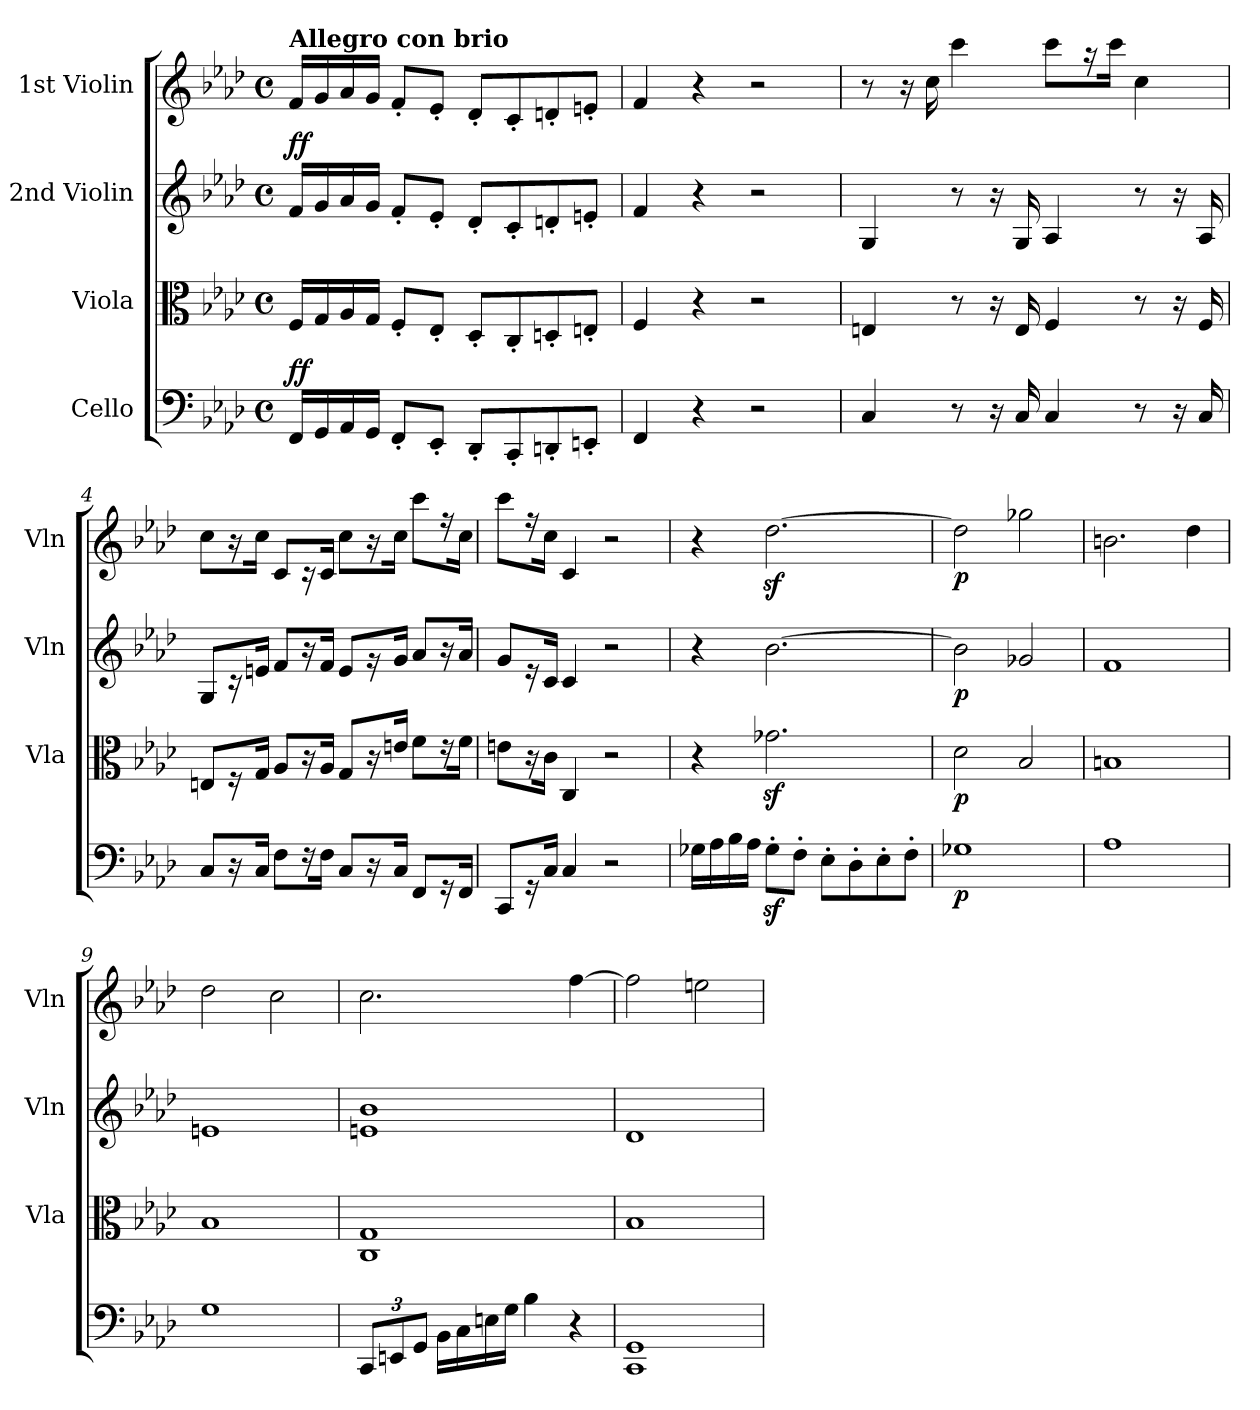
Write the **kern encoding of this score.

**kern	**dynam	**kern	**dynam	**kern	**dynam	**kern	**dynam
*part4	*part4	*part3	*part3	*part2	*part2	*part1	*part1
*staff4	*staff4	*staff3	*staff3	*staff2	*staff2	*staff1	*staff1
*I"Cello	*	*I"Viola	*	*I"2nd Violin	*	*I"1st Violin	*
*	*	*I'Vla	*	*I'Vln	*	*I'Vln	*
*clefF4	*	*clefC3	*	*clefG2	*	*clefG2	*
*k[b-e-a-d-]	*	*k[b-e-a-d-]	*	*k[b-e-a-d-]	*	*k[b-e-a-d-]	*
*M4/4	*	*M4/4	*	*M4/4	*	*M4/4	*
*met(c)	*	*met(c)	*	*met(c)	*	*met(c)	*
=1	=1	=1	=1	=1	=1	=1	=1
!	!	!	!	!	!	!LO:TX:a:B:t=Allegro con brio	!
!	!LO:DY:b	!	!	!	!	!	!
!	!LO:DY:n=1:a	!	!	!	!LO:DY:a	!	!
!	!	!	!	!	!LO:DY:n=1:b	!	!
16FF/LL	f f	16F/LL	.	16f/LL	f f	16f/LL	.
16GG/	.	16G/	.	16g/	.	16g/	.
16AA-/	.	16A-/	.	16a-/	.	16a-/	.
16GG/JJ	.	16G/JJ	.	16g/JJ	.	16g/JJ	.
8FF'/L	.	8F'/L	.	8f'/L	.	8f'/L	.
8EE-'/J	.	8E-'/J	.	8e-'/J	.	8e-'/J	.
8DD-'/L	.	8D-'/L	.	8d-'/L	.	8d-'/L	.
8CC'/	.	8C'/	.	8c'/	.	8c'/	.
8DDn'/	.	8Dn'/	.	8dn'/	.	8dn'/	.
8EEn'/J	.	8En'/J	.	8en'/J	.	8en'/J	.
=2	=2	=2	=2	=2	=2	=2	=2
4FF/	.	4F/	.	4f/	.	4f/	.
4r	.	4r	.	4r	.	4r	.
2r	.	2r	.	2r	.	2r	.
=3	=3	=3	=3	=3	=3	=3	=3
4C/	.	4En/	.	4G/	.	8r	.
.	.	.	.	.	.	16r	.
.	.	.	.	.	.	16cc\	.
8r	.	8r	.	8r	.	4ccc\	.
16r	.	16r	.	16r	.	.	.
16C/	.	16E/	.	16G/	.	.	.
4C/	.	4F/	.	4A-/	.	8ccc\L	.
.	.	.	.	.	.	16r	.
.	.	.	.	.	.	16ccc\Jk	.
8r	.	8r	.	8r	.	4cc\	.
16r	.	16r	.	16r	.	.	.
16C/	.	16F/	.	16A-/	.	.	.
!!LO:LB:g=z
=4	=4	=4	=4	=4	=4	=4	=4
8C/L	.	8En/L	.	8G/L	.	8cc\L	.
16r	.	16r	.	16r	.	16r	.
16C/Jk	.	16G/Jk	.	16en/Jk	.	16cc\Jk	.
8F\L	.	8A-/L	.	8f/L	.	8c/L	.
16r	.	16r	.	16r	.	16r	.
16F\Jk	.	16A-/Jk	.	16f/Jk	.	16c/Jk	.
8C/L	.	8G/L	.	8e/L	.	8cc\L	.
16r	.	16r	.	16r	.	16r	.
16C/Jk	.	16en/Jk	.	16g/Jk	.	16cc\Jk	.
8FF/L	.	8f\L	.	8a-/L	.	8ccc\L	.
16r	.	16r	.	16r	.	16r	.
16FF/Jk	.	16f\Jk	.	16a-/Jk	.	16cc\Jk	.
=5	=5	=5	=5	=5	=5	=5	=5
8CC/L	.	8en\L	.	8g/L	.	8ccc\L	.
16r	.	16r	.	16r	.	16r	.
16C/Jk	.	16c\Jk	.	16c/Jk	.	16cc\Jk	.
4C/	.	4C/	.	4c/	.	4c/	.
2r	.	2r	.	2r	.	2r	.
!!LO:LB:g=z
=6	=6	=6	=6	=6	=6	=6	=6
16G-X\LL	.	4r	.	4r	.	4r	.
16A-\	.	.	.	.	.	.	.
16B-\	.	.	.	.	.	.	.
16A-\JJ	.	.	.	.	.	.	.
8G-z<'\L	.	2.g-Xz>\	.	[2.b-\	.	[2.dd-z<\	.
8F'\J	.	.	.	.	.	.	.
8E-'\L	.	.	.	.	.	.	.
8D-'\	.	.	.	.	.	.	.
8E-'\	.	.	.	.	.	.	.
8F'\J	.	.	.	.	.	.	.
=7	=7	=7	=7	=7	=7	=7	=7
!	!LO:DY:b	!	!LO:DY:b	!	!LO:DY:b	!	!LO:DY:b
1G-X	p	2d-\	p	2b-\]	p	2dd-\]	p
.	.	2B-/	.	2g-X/	.	2gg-X\	.
=8	=8	=8	=8	=8	=8	=8	=8
1A-	.	1Bn	.	1f	.	2.bn\	.
.	.	.	.	.	.	4dd-\	.
=9	=9	=9	=9	=9	=9	=9	=9
1G	.	1B-	.	1en	.	2dd-\	.
.	.	.	.	.	.	2cc\	.
=10	=10	=10	=10	=10	=10	=10	=10
*Xbrackettup	*	*	*	*	*	*	*
12CC/L	.	1C 1G	.	1en 1b-	.	2.cc\	.
12EEn/	.	.	.	.	.	.	.
12GG/J	.	.	.	.	.	.	.
16BB-\LL	.	.	.	.	.	.	.
16C\	.	.	.	.	.	.	.
16En\	.	.	.	.	.	.	.
16G\JJ	.	.	.	.	.	.	.
4B-\	.	.	.	.	.	.	.
4r	.	.	.	.	.	[4ff\	.
=11	=11	=11	=11	=11	=11	=11	=11
1CC 1GG	.	1B-	.	1d-	.	2ff\]	.
.	.	.	.	.	.	2een\	.
=	=	=	=	=	=	=	=
*-	*-	*-	*-	*-	*-	*-	*-
